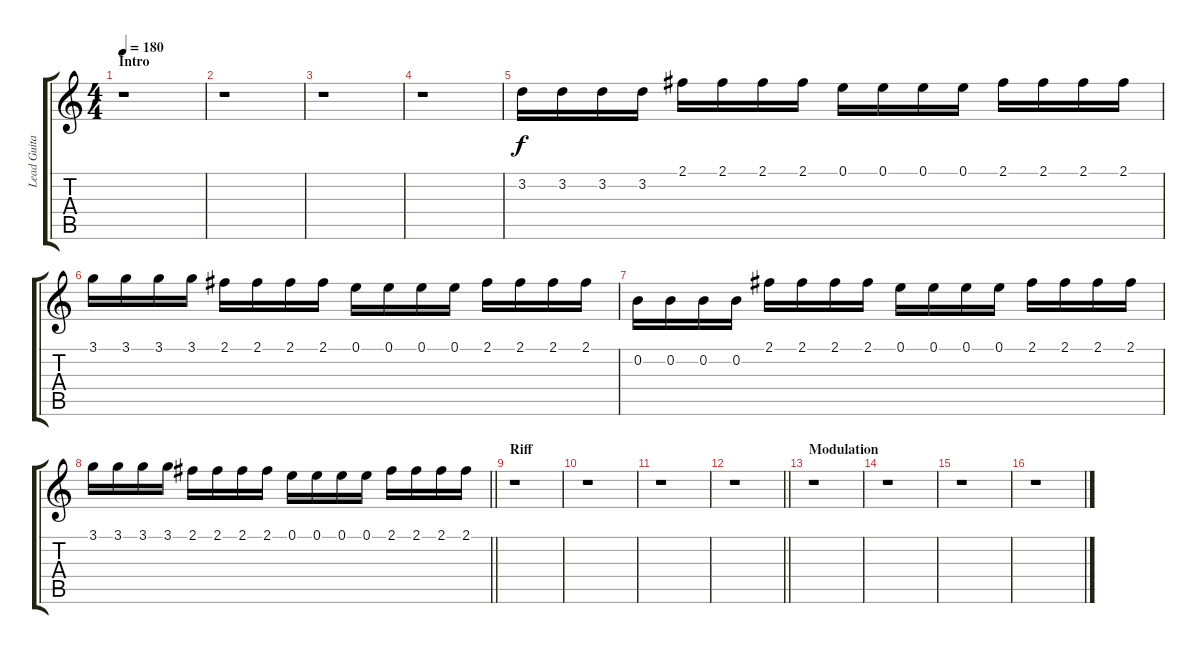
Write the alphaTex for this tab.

\track ("Lead Guitar left" "Lead Guita") {instrument overdrivenguitar}
\staff {score tabs}
\tuning (E4 B3 G3 D3 A2 D2) {hide}
\ts (4 4)
\section ("" "Intro")
\tempo 180
\clef g2
\ks c
r.1{dy f instrument overdrivenguitar} |
r.1 |
r.1 |
r.1 |
3.2.16 3.2.16 3.2.16 3.2.16 2.1.16 2.1.16 2.1.16 2.1.16 0.1.16 0.1.16 0.1.16 0.1.16 2.1.16 2.1.16 2.1.16 2.1.16 |
3.1.16 3.1.16 3.1.16 3.1.16 2.1.16 2.1.16 2.1.16 2.1.16 0.1.16 0.1.16 0.1.16 0.1.16 2.1.16 2.1.16 2.1.16 2.1.16 |
0.2.16 0.2.16 0.2.16 0.2.16 2.1.16 2.1.16 2.1.16 2.1.16 0.1.16 0.1.16 0.1.16 0.1.16 2.1.16 2.1.16 2.1.16 2.1.16 |
\barLineRight lightlight
3.1.16 3.1.16 3.1.16 3.1.16 2.1.16 2.1.16 2.1.16 2.1.16 0.1.16 0.1.16 0.1.16 0.1.16 2.1.16 2.1.16 2.1.16 2.1.16 |
\section ("" "Riff")
r.1 |
r.1 |
r.1 |
\barLineRight lightlight
r.1 |
\section ("" "Modulation")
r.1 |
r.1 |
r.1 |
r.1
